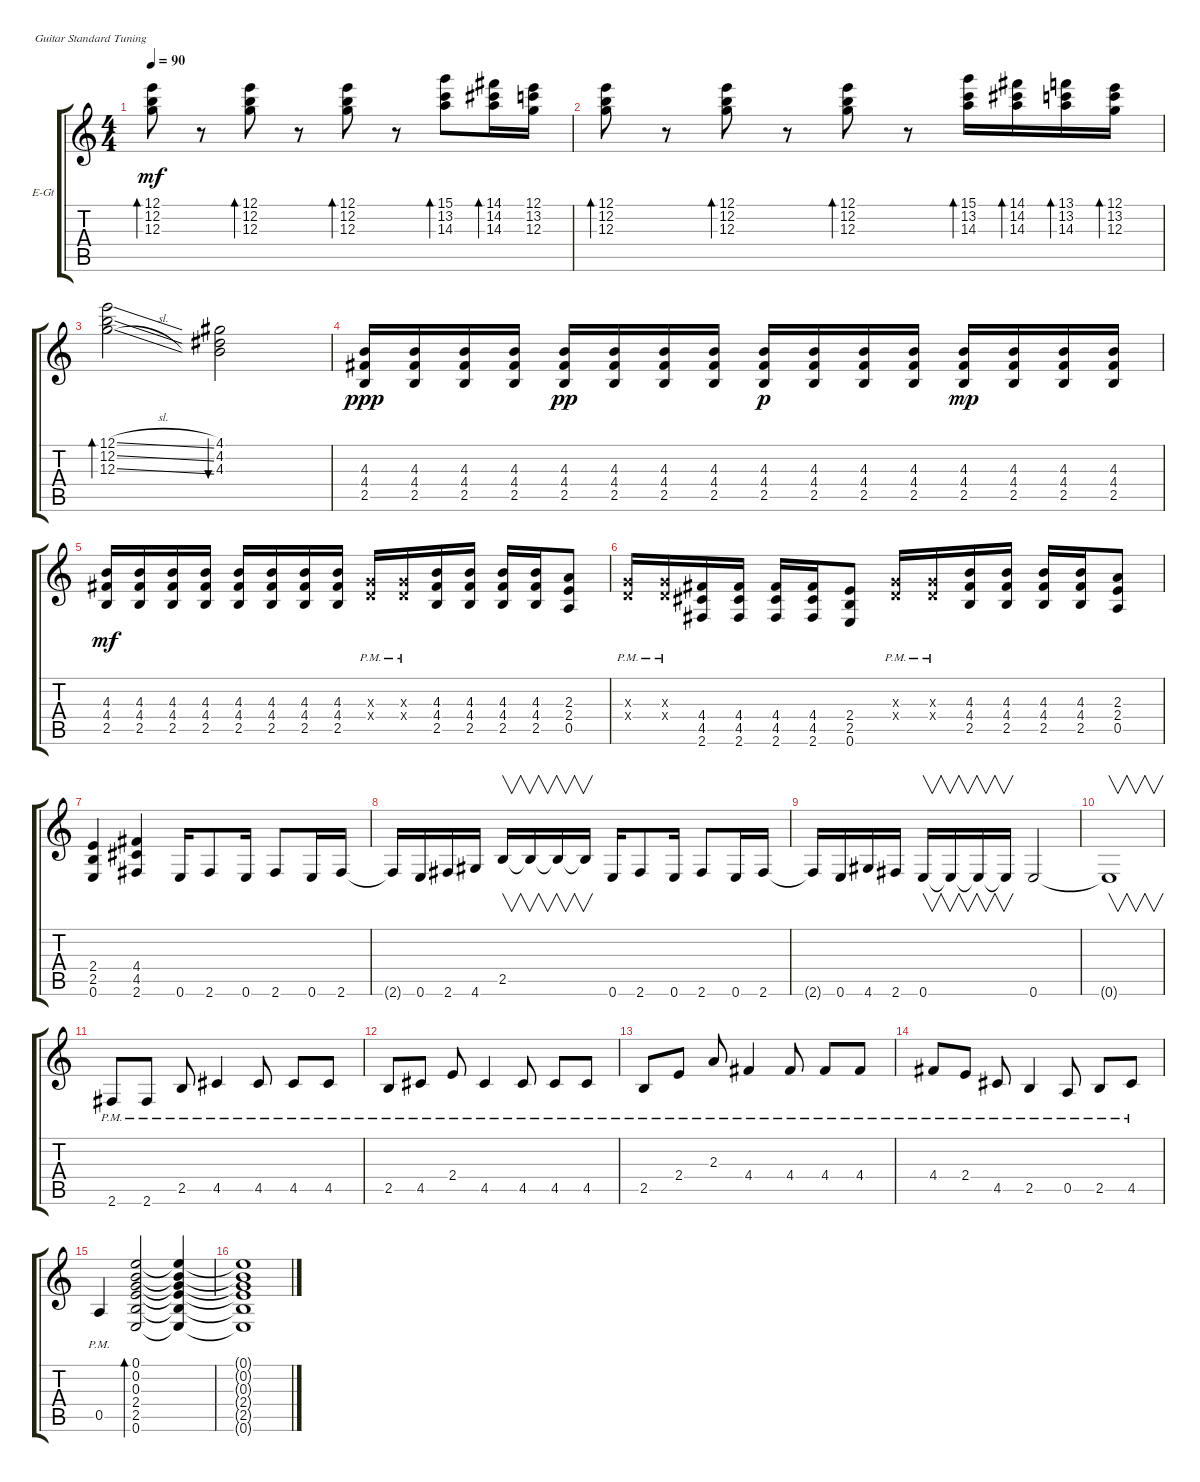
\defaultSystemsLayout 4
\bracketExtendMode groupsimilarinstruments
\firstSystemTrackNameOrientation horizontal
\otherSystemsTrackNameOrientation horizontal
\track ("Electric Guitar (Clean)" "E-Gt") {instrument electricguitarclean}
\staff {score tabs}
\tuning (E4 B3 G3 D3 A2 E2)
\ts (4 4)
\tempo 90
\clef g2
\ks c
(12.1 12.2 12.3).8{bd 30 dy mf} r.8 (12.3 12.2 12.1).8{bd 30} r.8 (12.1 12.2 12.3).8{bd 30} r.8 (15.1 13.2 14.3).8{bd 30} (14.1 14.2 14.3).16{bd 30} (12.1 13.2 12.3).16 |
(12.1 12.2 12.3).8{bd 30} r.8 (12.3 12.2 12.1).8{bd 30} r.8 (12.1 12.2 12.3).8{bd 30} r.8 (15.1 13.2 14.3).16{bd 30} (14.1 14.2 14.3).16{bd 30} (13.1 13.2 14.3).16{bd 30} (12.3 13.2 12.1).16{bd 30} |
(12.1{sl} 12.2{sl} 12.3{sl}).2{bd 30} (4.1 4.2 4.3).2{bu 70} |
(4.3 4.4 2.5).16{dy ppp} (2.5 4.4 4.3).16 (2.5 4.4 4.3).16 (2.5 4.4 4.3).16 (2.5 4.4 4.3).16{dy pp} (2.5 4.4 4.3).16 (2.5 4.4 4.3).16 (2.5 4.4 4.3).16 (2.5 4.4 4.3).16{dy p} (2.5 4.4 4.3).16 (2.5 4.4 4.3).16 (2.5 4.4 4.3).16 (2.5 4.4 4.3).16{dy mp} (2.5 4.4 4.3).16 (2.5 4.4 4.3).16 (2.5 4.4 4.3).16 |
(2.5 4.4 4.3).16{dy mf} (2.5 4.4 4.3).16 (2.5 4.4 4.3).16 (2.5 4.4 4.3).16 (2.5 4.4 4.3).16 (2.5 4.4 4.3).16 (2.5 4.4 4.3).16 (2.5 4.4 4.3).16 (0.4{pm x} 0.3{pm x}).16 (0.4{pm x} 0.3{pm x}).16 (4.3 4.4 2.5).16 (4.3 4.4 2.5).16 (4.3 4.4 2.5).16 (4.3 4.4 2.5).16 (2.3 2.4 0.5).8 |
(0.4{pm x} 0.3{pm x}).16 (0.4{pm x} 0.3{pm x}).16 (4.4 4.5 2.6).16 (4.4 4.5 2.6).16 (4.4 4.5 2.6).16 (4.4 4.5 2.6).16 (2.4 2.5 0.6).8 (0.4{pm x} 0.3{pm x}).16 (0.4{pm x} 0.3{pm x}).16 (4.3 4.4 2.5).16 (4.3 4.4 2.5).16 (4.3 4.4 2.5).16 (4.3 4.4 2.5).16 (2.3 2.4 0.5).8 |
(2.4 2.5 0.6).4 (4.4 4.5 2.6).4 0.6.16 2.6.8 0.6.16 2.6.8 0.6.16 2.6.16 |
2.6{t}.16 0.6.16 2.6.16 4.6.16 2.5.16{v} 2.5{t}.16{v} 2.5{t}.16{v} 2.5{t}.16{v} 0.6.16 2.6.8 0.6.16 2.6.8 0.6.16 2.6.16 |
2.6{t}.16 0.6.16 4.6.16 2.6.16 0.6.16{v} 0.6{t}.16{v} 0.6{t}.16{v} 0.6{t}.16{v} 0.6.2 |
0.6{t}.1{v} |
2.6{pm}.8 2.6{pm}.8 2.5{pm}.8 4.5{pm}.4 4.5{pm}.8 4.5{pm}.8 4.5{pm}.8 |
2.5{pm}.8 4.5{pm}.8 2.4{pm}.8 4.5{pm}.4 4.5{pm}.8 4.5{pm}.8 4.5{pm}.8 |
2.5{pm}.8 2.4{pm}.8 2.3{pm}.8 4.4{pm}.4 4.4{pm}.8 4.4{pm}.8 4.4{pm}.8 |
4.4{pm}.8 2.4{pm}.8 4.5{pm}.8 2.5{pm}.4 0.5{pm}.8 2.5{pm}.8 4.5{pm}.8 |
0.5{pm}.4 (0.6 2.5 2.4 0.3 0.2 0.1).2{bd 485} (2.5{t} 0.6{t} 2.4{t} 0.3{t} 0.2{t} 0.1{t}).4 |
(0.1{t} 0.2{t} 0.3{t} 2.4{t} 2.5{t} 0.6{t}).1
